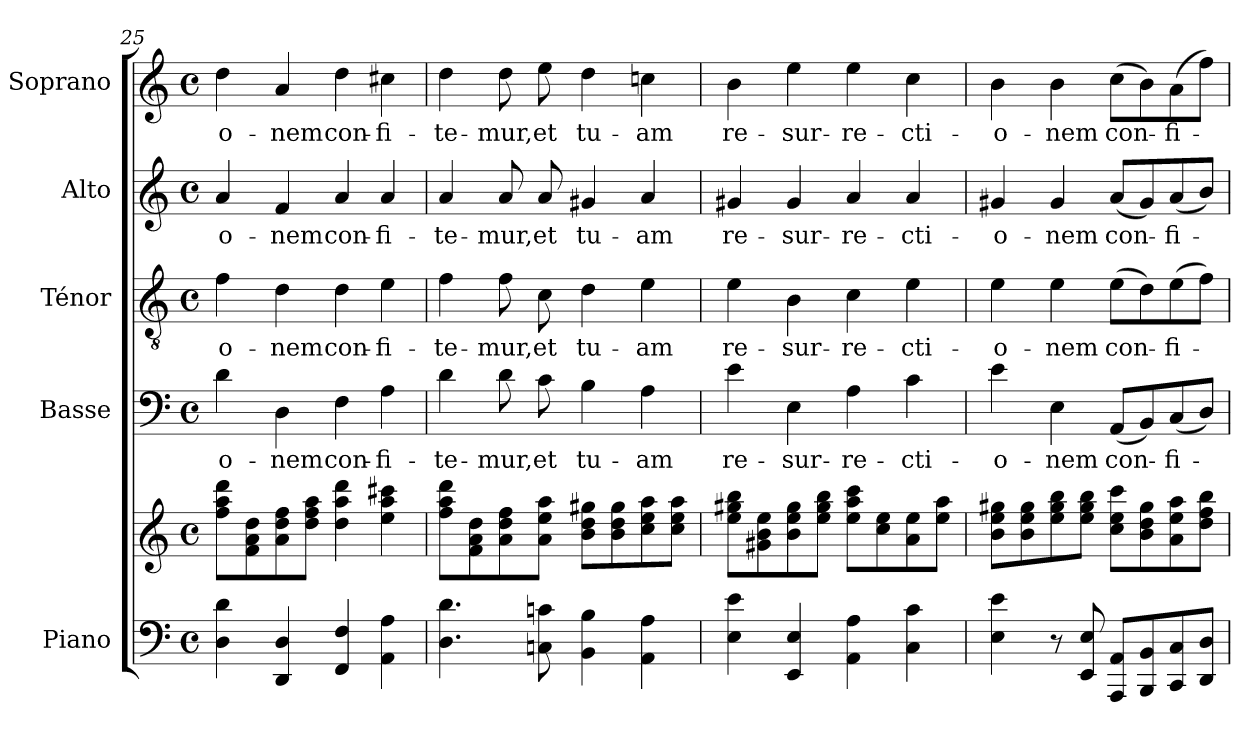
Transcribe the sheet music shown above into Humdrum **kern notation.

**kern	**kern	**kern	**text	**kern	**text	**kern	**text	**kern	**text
*part5	*part5	*part4	*part4	*part3	*part3	*part2	*part2	*part1	*part1
*staff6	*staff5	*staff4	*staff4	*staff3	*staff3	*staff2	*staff2	*staff1	*staff1
*I"Piano	*	*I"Basse	*	*I"Ténor	*	*I"Alto	*	*I"Soprano	*
*	*	*I'B.	*	*I'T.	*	*I'A.	*	*I'S.	*
*clefF4	*clefG2	*clefF4	*	*clefGv2	*	*clefG2	*	*clefG2	*
*	*	*	*	*ITrd7c12	*	*	*	*	*
*k[]	*k[]	*k[]	*	*k[]	*	*k[]	*	*k[]	*
*a:	*a:	*a:	*	*a:	*	*a:	*	*a:	*
*M4/4	*M4/4	*M4/4	*	*M4/4	*	*M4/4	*	*M4/4	*
*met(c)	*met(c)	*met(c)	*	*met(c)	*	*met(c)	*	*met(c)	*
=25	=25	=25	=25	=25	=25	=25	=25	=25	=25
!	!	!	!LO:LY:b:color=#000000	!	!	!	!	!	!
!	!	!	!	!	!LO:LY:b:color=#000000	!	!	!	!
!	!	!	!	!	!	!	!LO:LY:b:color=#000000	!	!
!	!	!	!	!	!	!	!	!	!LO:LY:b:color=#000000
4Di\ 4di	8ffi\ 8aai 8dddiL	4di\	-o-	4Fi\	-o-	4ai/	-o-	4ddi\	-o-
.	8fi\ 8ai 8ddi	.	.	.	.	.	.	.	.
!	!	!	!LO:LY:b:color=#000000	!	!	!	!	!	!
!	!	!	!	!	!LO:LY:b:color=#000000	!	!	!	!
!	!	!	!	!	!	!	!LO:LY:b:color=#000000	!	!
!	!	!	!	!	!	!	!	!	!LO:LY:b:color=#000000
4DDi/ 4Di	8ai\ 8ddi 8ffi	4Di\	-nem	4Di\	-nem	4fi/	-nem	4ai/	-nem
.	8ddi\ 8ffi 8aaiJ	.	.	.	.	.	.	.	.
!	!	!	!LO:LY:b:color=#000000	!	!	!	!	!	!
!	!	!	!	!	!LO:LY:b:color=#000000	!	!	!	!
!	!	!	!	!	!	!	!LO:LY:b:color=#000000	!	!
!	!	!	!	!	!	!	!	!	!LO:LY:b:color=#000000
4FFi/ 4Fi	4ddi\ 4aai 4dddi	4Fi\	con-	4Di\	con-	4ai/	con-	4ddi\	con-
!	!	!	!LO:LY:b:color=#000000	!	!	!	!	!	!
!	!	!	!	!	!LO:LY:b:color=#000000	!	!	!	!
!	!	!	!	!	!	!	!LO:LY:b:color=#000000	!	!
!	!	!	!	!	!	!	!	!	!LO:LY:b:color=#000000
4AAi\ 4Ai	4eei\ 4aai 4ccc#Xi	4Ai\	-fi-	4Ei\	-fi-	4ai/	-fi-	4cc#Xi\	-fi-
=26	=26	=26	=26	=26	=26	=26	=26	=26	=26
!	!	!	!LO:LY:b:color=#000000	!	!	!	!	!	!
!	!	!	!	!	!LO:LY:b:color=#000000	!	!	!	!
!	!	!	!	!	!	!	!LO:LY:b:color=#000000	!	!
!	!	!	!	!	!	!	!	!	!LO:LY:b:color=#000000
4.Di\ 4.di	8ffi\ 8aai 8dddiL	4di\	-te-	4Fi\	-te-	4ai/	-te-	4ddi\	-te-
.	8fi\ 8ai 8ddi	.	.	.	.	.	.	.	.
!	!	!	!LO:LY:b:color=#000000	!	!	!	!	!	!
!	!	!	!	!	!LO:LY:b:color=#000000	!	!	!	!
!	!	!	!	!	!	!	!LO:LY:b:color=#000000	!	!
!	!	!	!	!	!	!	!	!	!LO:LY:b:color=#000000
.	8ai\ 8ddi 8ffi	8di\	-mur,	8Fi\	-mur,	8ai/	-mur,	8ddi\	-mur,
!	!	!	!LO:LY:b:color=#000000	!	!	!	!	!	!
!	!	!	!	!	!LO:LY:b:color=#000000	!	!	!	!
!	!	!	!	!	!	!	!LO:LY:b:color=#000000	!	!
!	!	!	!	!	!	!	!	!	!LO:LY:b:color=#000000
8Cni\ 8cni	8ai\ 8eei 8aaiJ	8ci\	et	8Ci\	et	8ai/	et	8eei\	et
!	!	!	!LO:LY:b:color=#000000	!	!	!	!	!	!
!	!	!	!	!	!LO:LY:b:color=#000000	!	!	!	!
!	!	!	!	!	!	!	!LO:LY:b:color=#000000	!	!
!	!	!	!	!	!	!	!	!	!LO:LY:b:color=#000000
4BBi\ 4Bi	8bi\ 8ddi 8gg#XiL	4Bi\	tu-	4Di\	tu-	4g#Xi/	tu-	4ddi\	tu-
.	8bi\ 8ddi 8gg#i	.	.	.	.	.	.	.	.
!	!	!	!LO:LY:b:color=#000000	!	!	!	!	!	!
!	!	!	!	!	!LO:LY:b:color=#000000	!	!	!	!
!	!	!	!	!	!	!	!LO:LY:b:color=#000000	!	!
!	!	!	!	!	!	!	!	!	!LO:LY:b:color=#000000
4AAi\ 4Ai	8cci\ 8eei 8aai	4Ai\	-am	4Ei\	-am	4ai/	-am	4ccni\	-am
.	8cci\ 8eei 8aaiJ	.	.	.	.	.	.	.	.
=27	=27	=27	=27	=27	=27	=27	=27	=27	=27
!	!	!	!LO:LY:b:color=#000000	!	!	!	!	!	!
!	!	!	!	!	!LO:LY:b:color=#000000	!	!	!	!
!	!	!	!	!	!	!	!LO:LY:b:color=#000000	!	!
!	!	!	!	!	!	!	!	!	!LO:LY:b:color=#000000
4Ei\ 4ei	8eei\ 8gg#Xi 8bbiL	4ei\	re-	4Ei\	re-	4g#Xi/	re-	4bi\	re-
.	8g#Xi\ 8bi 8eei	.	.	.	.	.	.	.	.
!	!	!	!LO:LY:b:color=#000000	!	!	!	!	!	!
!	!	!	!	!	!LO:LY:b:color=#000000	!	!	!	!
!	!	!	!	!	!	!	!LO:LY:b:color=#000000	!	!
!	!	!	!	!	!	!	!	!	!LO:LY:b:color=#000000
4EEi/ 4Ei	8bi\ 8eei 8gg#i	4Ei\	-sur-	4BBi\	-sur-	4g#i/	-sur-	4eei\	-sur-
.	8eei\ 8gg#i 8bbiJ	.	.	.	.	.	.	.	.
!	!	!	!LO:LY:b:color=#000000	!	!	!	!	!	!
!	!	!	!	!	!LO:LY:b:color=#000000	!	!	!	!
!	!	!	!	!	!	!	!LO:LY:b:color=#000000	!	!
!	!	!	!	!	!	!	!	!	!LO:LY:b:color=#000000
4AAi\ 4Ai	8eei\ 8aai 8ccciL	4Ai\	-re-	4Ci\	-re-	4ai/	-re-	4eei\	-re-
.	8cci\ 8eei	.	.	.	.	.	.	.	.
!	!	!	!LO:LY:b:color=#000000	!	!	!	!	!	!
!	!	!	!	!	!LO:LY:b:color=#000000	!	!	!	!
!	!	!	!	!	!	!	!LO:LY:b:color=#000000	!	!
!	!	!	!	!	!	!	!	!	!LO:LY:b:color=#000000
4Ci\ 4ci	8ai\ 8eei	4ci\	-cti-	4Ei\	-cti-	4ai/	-cti-	4cci\	-cti-
.	8eei\ 8aaiJ	.	.	.	.	.	.	.	.
!!LO:PB:g=z
=28	=28	=28	=28	=28	=28	=28	=28	=28	=28
!	!	!	!LO:LY:b:color=#000000	!	!	!	!	!	!
!	!	!	!	!	!LO:LY:b:color=#000000	!	!	!	!
!	!	!	!	!	!	!	!LO:LY:b:color=#000000	!	!
!	!	!	!	!	!	!	!	!	!LO:LY:b:color=#000000
4Ei\ 4ei	8bi\ 8eei 8gg#XiL	4ei\	-o-	4Ei\	-o-	4g#Xi/	-o-	4bi\	-o-
.	8bi\ 8eei 8gg#i	.	.	.	.	.	.	.	.
!	!	!	!LO:LY:b:color=#000000	!	!	!	!	!	!
!	!	!	!	!	!LO:LY:b:color=#000000	!	!	!	!
!	!	!	!	!	!	!	!LO:LY:b:color=#000000	!	!
!	!	!	!	!	!	!	!	!	!LO:LY:b:color=#000000
8r	8eei\ 8gg#i 8bbi	4Ei\	-nem	4Ei\	-nem	4g#i/	-nem	4bi\	-nem
8EEi/ 8Ei	8eei\ 8gg#i 8bbiJ	.	.	.	.	.	.	.	.
!	!	!	!LO:LY:b:color=#000000	!	!	!	!	!	!
!	!	!	!	!	!LO:LY:b:color=#000000	!	!	!	!
!	!	!	!	!	!	!	!LO:LY:b:color=#000000	!	!
!	!	!	!	!	!	!	!	!	!LO:LY:b:color=#000000
8AAAi/ 8AAiL	8cci\ 8eei 8ccciL	(8AAi/L	con-	(8Ei\L	con-	(8ai/L	con-	(8cci\L	con-
8BBBi/ 8BBi	8bi\ 8ddi 8gg#i	8BBi/)	.	8Di\)	.	8g#i/)	.	8bi\)	.
!	!	!	!LO:LY:b:color=#000000	!	!	!	!	!	!
!	!	!	!	!	!LO:LY:b:color=#000000	!	!	!	!
!	!	!	!	!	!	!	!LO:LY:b:color=#000000	!	!
!	!	!	!	!	!	!	!	!	!LO:LY:b:color=#000000
8CCi/ 8Ci	8ai\ 8eei 8aai	(8Ci/	-fi-	(8Ei\	-fi-	(8ai/	-fi-	(8ai\	-fi-
8DDi/ 8DiJ	8ddi\ 8ffi 8bbiJ	8Di/J)	.	8Fi\J)	.	8bi/J)	.	8ffi\J)	.
=	=	=	=	=	=	=	=	=	=
*-	*-	*-	*-	*-	*-	*-	*-	*-	*-
